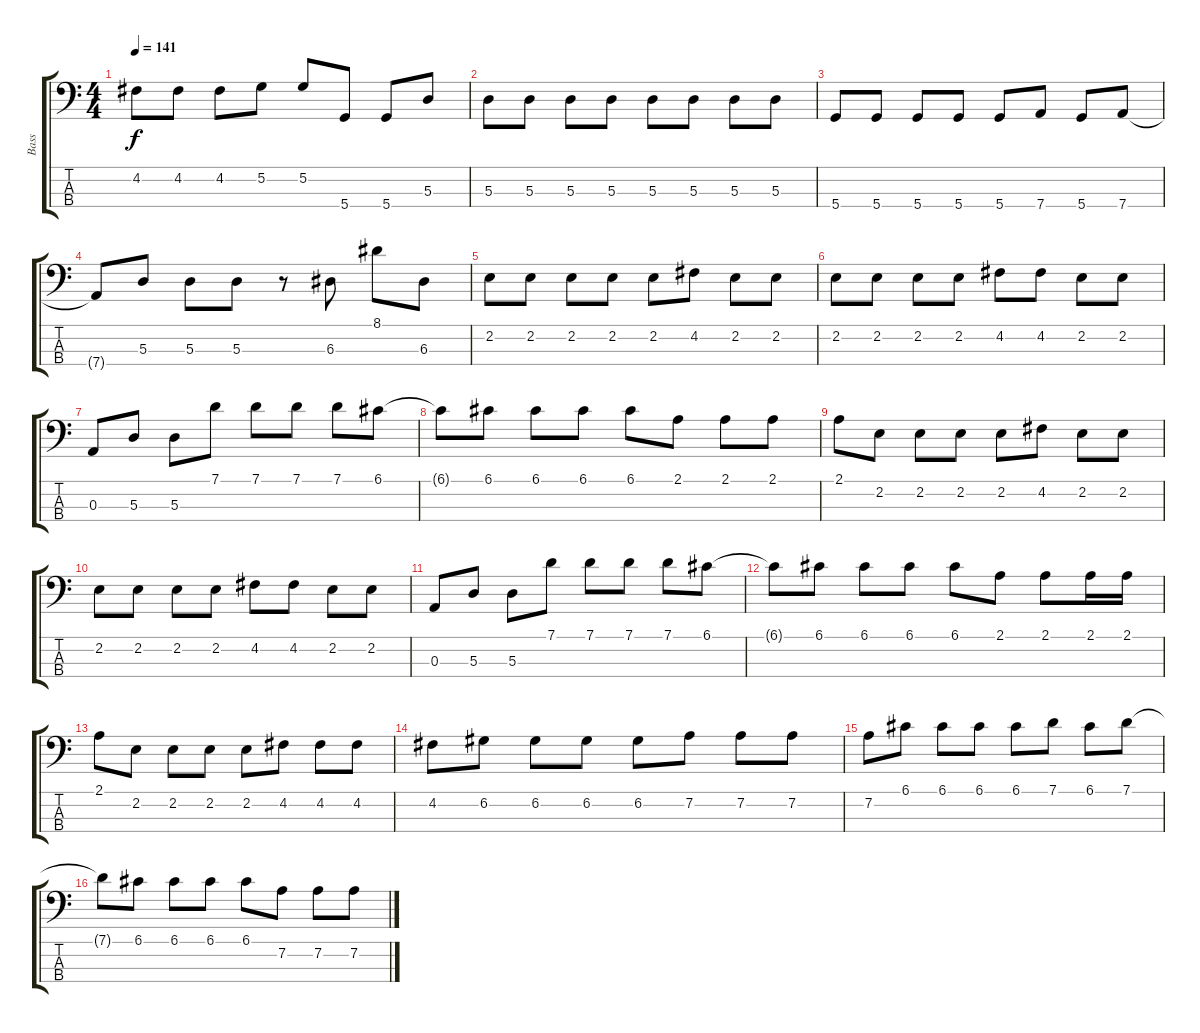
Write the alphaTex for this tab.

\track ("Bass" "Bass") {instrument electricbasspick}
\staff {score tabs}
\tuning (G2 D2 A1 D1) {hide}
\ts (4 4)
\tempo 141
\clef f4
\ks c
4.2.8{dy f} 4.2.8 4.2.8 5.2.8 5.2.8 5.4.8 5.4.8 5.3.8 |
5.3.8 5.3.8 5.3.8 5.3.8 5.3.8 5.3.8 5.3.8 5.3.8 |
5.4.8 5.4.8 5.4.8 5.4.8 5.4.8 7.4.8 5.4.8 7.4.8 |
7.4{t}.8 5.3.8 5.3.8 5.3.8 r.8 6.3.8 8.1.8 6.3.8 |
2.2.8 2.2.8 2.2.8 2.2.8 2.2.8 4.2.8 2.2.8 2.2.8 |
2.2.8 2.2.8 2.2.8 2.2.8 4.2.8 4.2.8 2.2.8 2.2.8 |
0.3.8 5.3.8 5.3.8 7.1.8 7.1.8 7.1.8 7.1.8 6.1.8 |
6.1{t}.8 6.1.8 6.1.8 6.1.8 6.1.8 2.1.8 2.1.8 2.1.8 |
2.1.8 2.2.8 2.2.8 2.2.8 2.2.8 4.2.8 2.2.8 2.2.8 |
2.2.8 2.2.8 2.2.8 2.2.8 4.2.8 4.2.8 2.2.8 2.2.8 |
0.3.8 5.3.8 5.3.8 7.1.8 7.1.8 7.1.8 7.1.8 6.1.8 |
6.1{t}.8 6.1.8 6.1.8 6.1.8 6.1.8 2.1.8 2.1.8 2.1.16 2.1.16 |
2.1.8 2.2.8 2.2.8 2.2.8 2.2.8 4.2.8 4.2.8 4.2.8 |
4.2.8 6.2.8 6.2.8 6.2.8 6.2.8 7.2.8 7.2.8 7.2.8 |
7.2.8 6.1.8 6.1.8 6.1.8 6.1.8 7.1.8 6.1.8 7.1.8 |
7.1{t}.8 6.1.8 6.1.8 6.1.8 6.1.8 7.2.8 7.2.8 7.2.8
